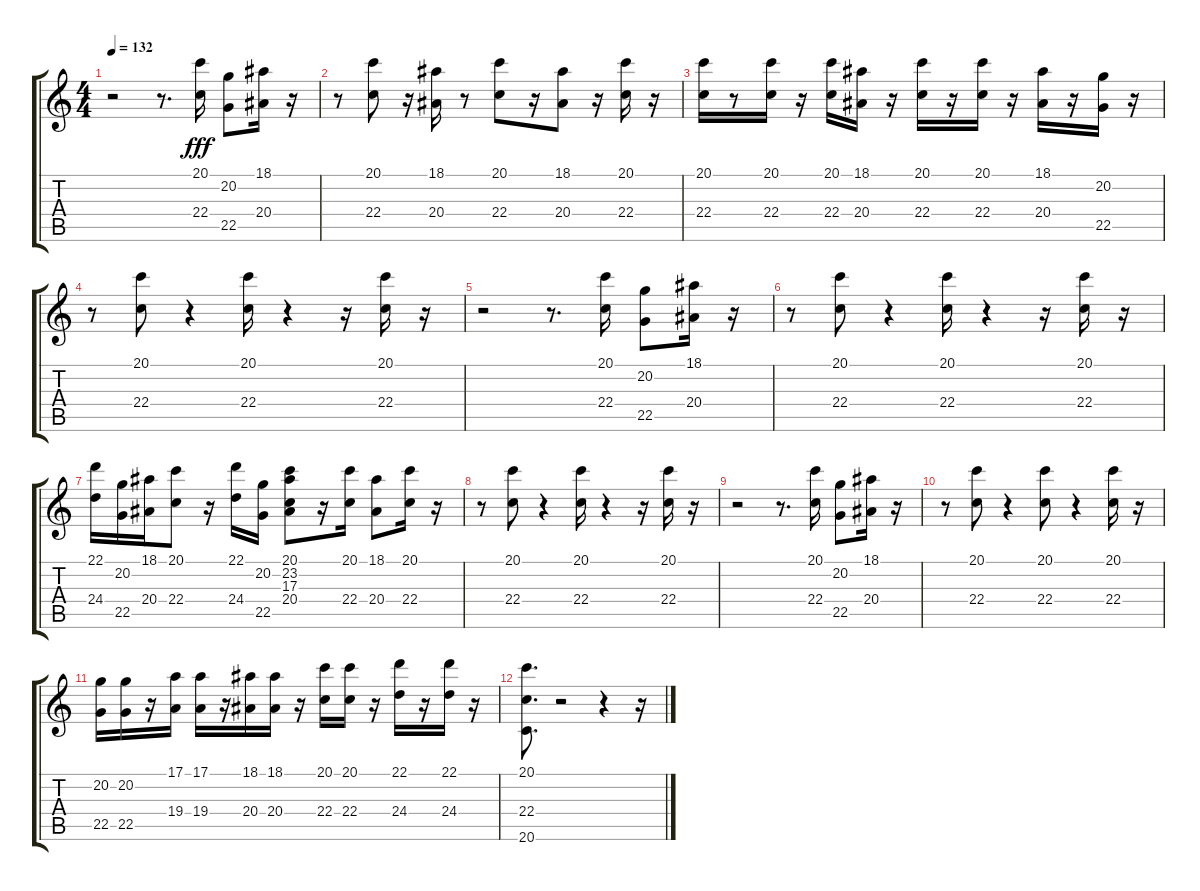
\track "" {instrument trombone}
\staff {score tabs}
\tuning (E4 B3 G3 D3 A2 E2) {hide}
\ts (4 4)
\tempo 132
\clef g2
\ks c
r.2{dy fff} r.8{d} (20.1 22.4).16 (20.2 22.5).8 (18.1 20.4).16 r.16 |
r.8 (20.1 22.4).8 r.16 (18.1 20.4).16 r.8 (20.1 22.4).8 r.16 (18.1 20.4).8 r.16 (20.1 22.4).16 r.16 |
(20.1 22.4).16 r.8 (20.1 22.4).16 r.16 (20.1 22.4).16 (18.1 20.4).16 r.16 (20.1 22.4).16 r.16 (20.1 22.4).16 r.16 (18.1 20.4).16 r.16 (20.2 22.5).16 r.16 |
r.8 (20.1 22.4).8 r.4 (20.1 22.4).16 r.4 r.16 (20.1 22.4).16 r.16 |
r.2 r.8{d} (20.1 22.4).16 (20.2 22.5).8 (18.1 20.4).16 r.16 |
r.8 (20.1 22.4).8 r.4 (20.1 22.4).16 r.4 r.16 (20.1 22.4).16 r.16 |
(22.1 24.4).16 (20.2 22.5).16 (18.1 20.4).16 (20.1 22.4).8 r.16 (22.1 24.4).16 (20.2 22.5).16 (20.1 23.2 17.3 20.4).8 r.16 (20.1 22.4).16 (18.1 20.4).8 (20.1 22.4).16 r.16 |
r.8 (20.1 22.4).8 r.4 (20.1 22.4).16 r.4 r.16 (20.1 22.4).16 r.16 |
r.2 r.8{d} (20.1 22.4).16 (20.2 22.5).8 (18.1 20.4).16 r.16 |
r.8 (20.1 22.4).8 r.4 (20.1 22.4).8 r.4 (20.1 22.4).16 r.16 |
(20.2 22.5).16 (20.2 22.5).16 r.16 (17.1 19.4).16 (17.1 19.4).16 r.16 (18.1 20.4).16 (18.1 20.4).16 r.16 (20.1 22.4).16 (20.1 22.4).16 r.16 (22.1 24.4).16 r.16 (22.1 24.4).16 r.16 |
(20.1 22.4 20.6).8{d} r.2 r.4 r.16
